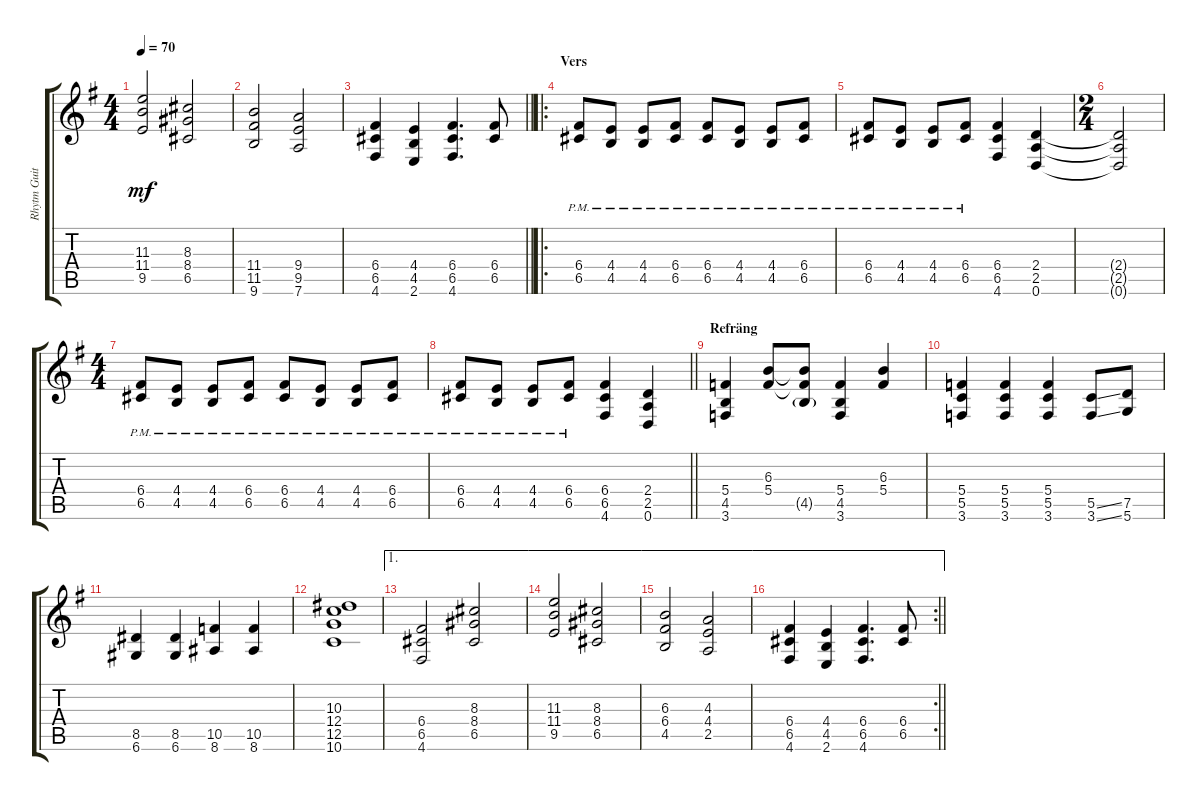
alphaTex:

\track ("Rhytm Guitar" "Rhytm Guit") {instrument distortionguitar}
\staff {score tabs}
\tuning (D4 A3 F3 C3 G2 D2) {hide}
\ts (4 4)
\tempo 70
\clef g2
\ks eminor
(11.3 11.4 9.5).2{dy mf} (8.3 8.4 6.5).2 |
(11.4 11.5 9.6).2 (9.4 9.5 7.6).2 |
\barLineRight lightlight
(6.4 6.5 4.6).4 (4.4 4.5 2.6).4 (6.4 6.5 4.6).4{d} (6.4 6.5).8 |
\ro
\section ("" "Vers")
(6.4{pm} 6.5{pm}).8 (4.4{pm} 4.5{pm}).8 (4.4{pm} 4.5{pm}).8 (6.4{pm} 6.5{pm}).8 (6.4{pm} 6.5{pm}).8 (4.4{pm} 4.5{pm}).8 (4.4{pm} 4.5{pm}).8 (6.4{pm} 6.5{pm}).8 |
(6.4{pm} 6.5{pm}).8 (4.4{pm} 4.5{pm}).8 (4.4{pm} 4.5{pm}).8 (6.4{pm} 6.5{pm}).8 (6.4 6.5 4.6).4 (2.4 2.5 0.6).4 |
\ts (2 4)
(2.4{t} 2.5{t} 0.6{t}).2 |
\ts (4 4)
(6.4{pm} 6.5{pm}).8 (4.4{pm} 4.5{pm}).8 (4.4{pm} 4.5{pm}).8 (6.4{pm} 6.5{pm}).8 (6.4{pm} 6.5{pm}).8 (4.4{pm} 4.5{pm}).8 (4.4{pm} 4.5{pm}).8 (6.4{pm} 6.5{pm}).8 |
\barLineRight lightlight
(6.4{pm} 6.5{pm}).8 (4.4{pm} 4.5{pm}).8 (4.4{pm} 4.5{pm}).8 (6.4{pm} 6.5{pm}).8 (6.4 6.5 4.6).4 (2.4 2.5 0.6).4 |
\section ("" "Refräng")
(5.4 4.5 3.6).4 (6.3 5.4).8 (6.3{t} 5.4{t} 4.5{g}).8 (5.4 4.5 3.6).4 (6.3 5.4).4 |
(5.4 5.5 3.6).4 (5.4 5.5 3.6).4 (5.4 5.5 3.6).4 (5.5{ss} 3.6{ss}).8 (7.5 5.6).8 |
(8.5 6.6).4 (8.5 6.6).4 (10.5 8.6).4 (10.5 8.6).4 |
(10.3 12.4 12.5 10.6).1 |
\ae 1
(6.4 6.5 4.6).2 (8.3 8.4 6.5).2 |
\ae 1
(11.3 11.4 9.5).2 (8.3 8.4 6.5).2 |
\ae 1
(6.3 6.4 4.5).2 (4.3 4.4 2.5).2 |
\ae 1
\rc 2
\barLineRight lightlight
(6.4 6.5 4.6).4 (4.4 4.5 2.6).4 (6.4 6.5 4.6).4{d} (6.4 6.5).8
